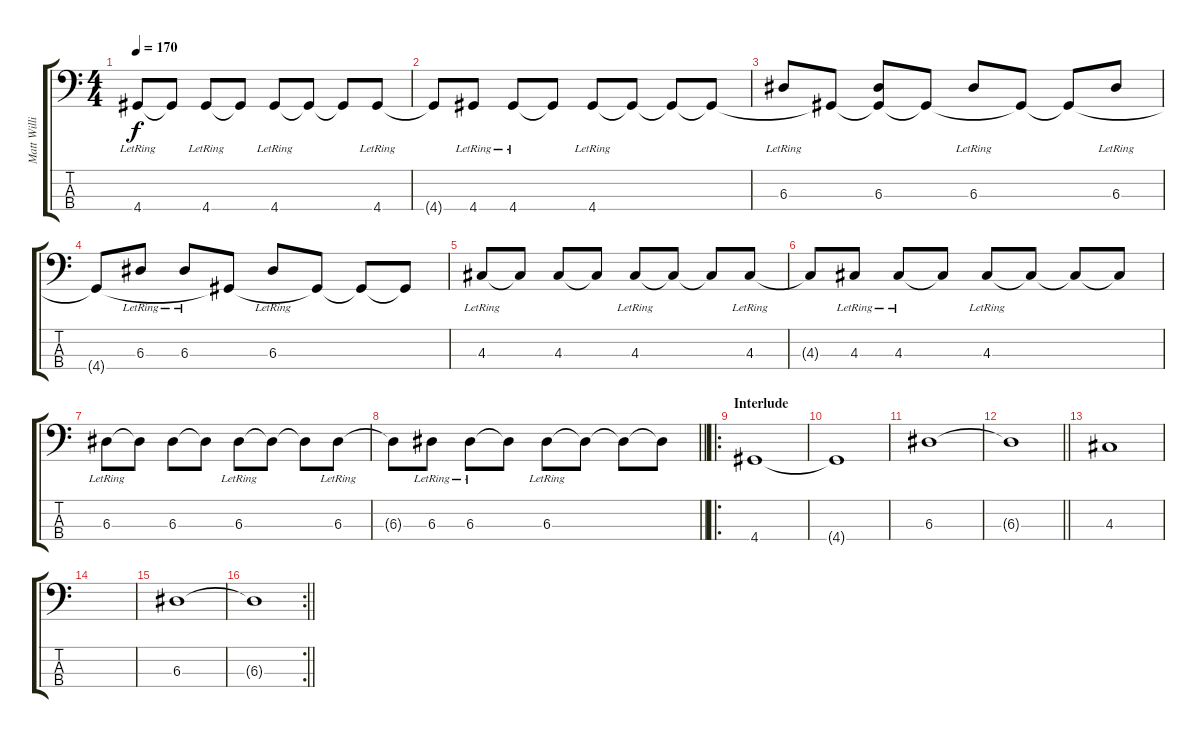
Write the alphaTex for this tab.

\track ("Matt Willis (Bass)" "Matt Willi") {instrument electricbasspick}
\staff {score tabs}
\tuning (G2 D2 A1 E1) {hide}
\ts (4 4)
\tempo 170
\clef f4
\ks c
4.4{lr}.8{dy f} 4.4{t}.8 4.4{lr}.8 4.4{t}.8 4.4{lr}.8 4.4{t}.8 4.4{t}.8 4.4{lr}.8 |
4.4{t}.8 4.4{lr}.8 4.4{lr}.8 4.4{t}.8 4.4{lr}.8 4.4{t}.8 4.4{t}.8 4.4{t}.8 |
6.3{lr}.8 4.4{t}.8 (6.3 4.4{t}).8 4.4{t}.8 6.3{lr}.8 4.4{t}.8 4.4{t}.8 6.3{lr}.8 |
4.4{t}.8 6.3{lr}.8 6.3{lr}.8 4.4{t}.8 6.3{lr}.8 4.4{t}.8 4.4{t}.8 4.4{t}.8 |
4.3{lr}.8 4.3{t}.8 4.3.8 4.3{t}.8 4.3{lr}.8 4.3{t}.8 4.3{t}.8 4.3{lr}.8 |
4.3{t}.8 4.3{lr}.8 4.3{lr}.8 4.3{t}.8 4.3{lr}.8 4.3{t}.8 4.3{t}.8 4.3{t}.8 |
6.3{lr}.8 6.3{t}.8 6.3.8 6.3{t}.8 6.3{lr}.8 6.3{t}.8 6.3{t}.8 6.3{lr}.8 |
\barLineRight lightlight
6.3{t}.8 6.3{lr}.8 6.3{lr}.8 6.3{t}.8 6.3{lr}.8 6.3{t}.8 6.3{t}.8 6.3{t}.8 |
\ro
\section ("" "Interlude")
4.4.1 |
4.4{t}.1 |
6.3.1 |
\barLineRight lightlight
6.3{t}.1 |
4.3.1 |
|
6.3.1 |
\rc 2
\barLineRight lightlight
6.3{t}.1
